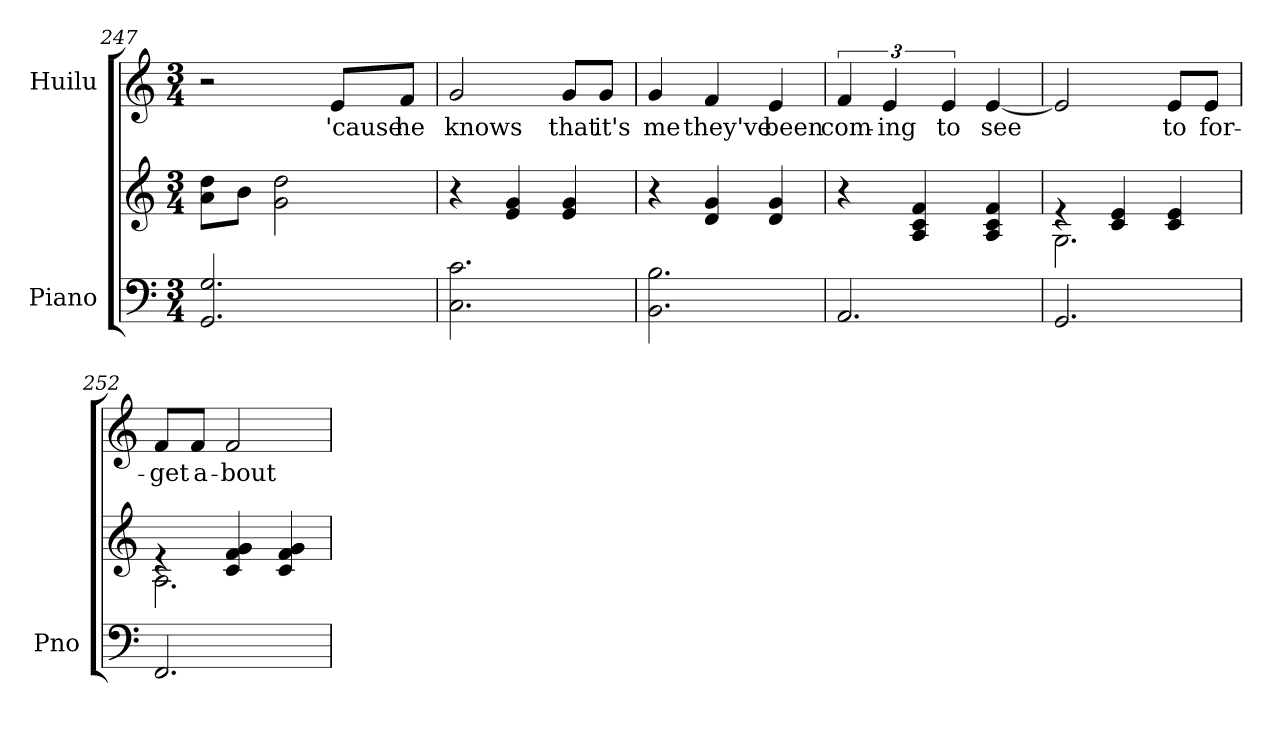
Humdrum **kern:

**kern	**kern	**kern	**text
*part2	*part2	*part1	*part1
*staff3	*staff2	*staff1	*staff1
*I"Piano	*	*I"Huilu	*
*I'Pno	*	*	*
*clefF4	*clefG2	*clefG2	*
*k[]	*k[]	*k[]	*
*M3/4	*M3/4	*M3/4	*
=247	=247	=247	=247
2.GG/ 2.G/	8a\ 8dd\L	2r	.
.	8b\J	.	.
.	2g\ 2dd\	.	.
.	.	8e/L	'cause
.	.	8f/J	he
=248	=248	=248	=248
2.C\ 2.c\	4r	2g/	knows
.	4e/ 4g/	.	.
.	4e/ 4g/	8g/L	that
.	.	8g/J	it's
=249	=249	=249	=249
2.BB\ 2.B\	4r	4g/	me
.	4d/ 4g/	4f/	they've
.	4d/ 4g/	4e/	been
=250	=250	=250	=250
2.AA/	4r	6f/	com-
.	.	6e/	-ing
.	4A/ 4c/ 4f/	.	.
.	.	6e/	to
.	4A/ 4c/ 4f/	[4e/	see
!!LO:LB:g=z
=251	=251	=251	=251
*	*^	*	*
2.GG/	4re	2.G\	2e/]	.
.	4c/ 4e/	.	.	.
.	4c/ 4e/	.	8e/L	to
.	.	.	8e/J	for-
=252	=252	=252	=252	=252
2.FF/	4re	2.A\	8f/L	-get
.	.	.	8f/J	a-
.	4c/ 4f/ 4g/	.	2f/	-bout
.	4c/ 4f/ 4g/	.	.	.
*	*v	*v	*	*
=	=	=	=
*-	*-	*-	*-
